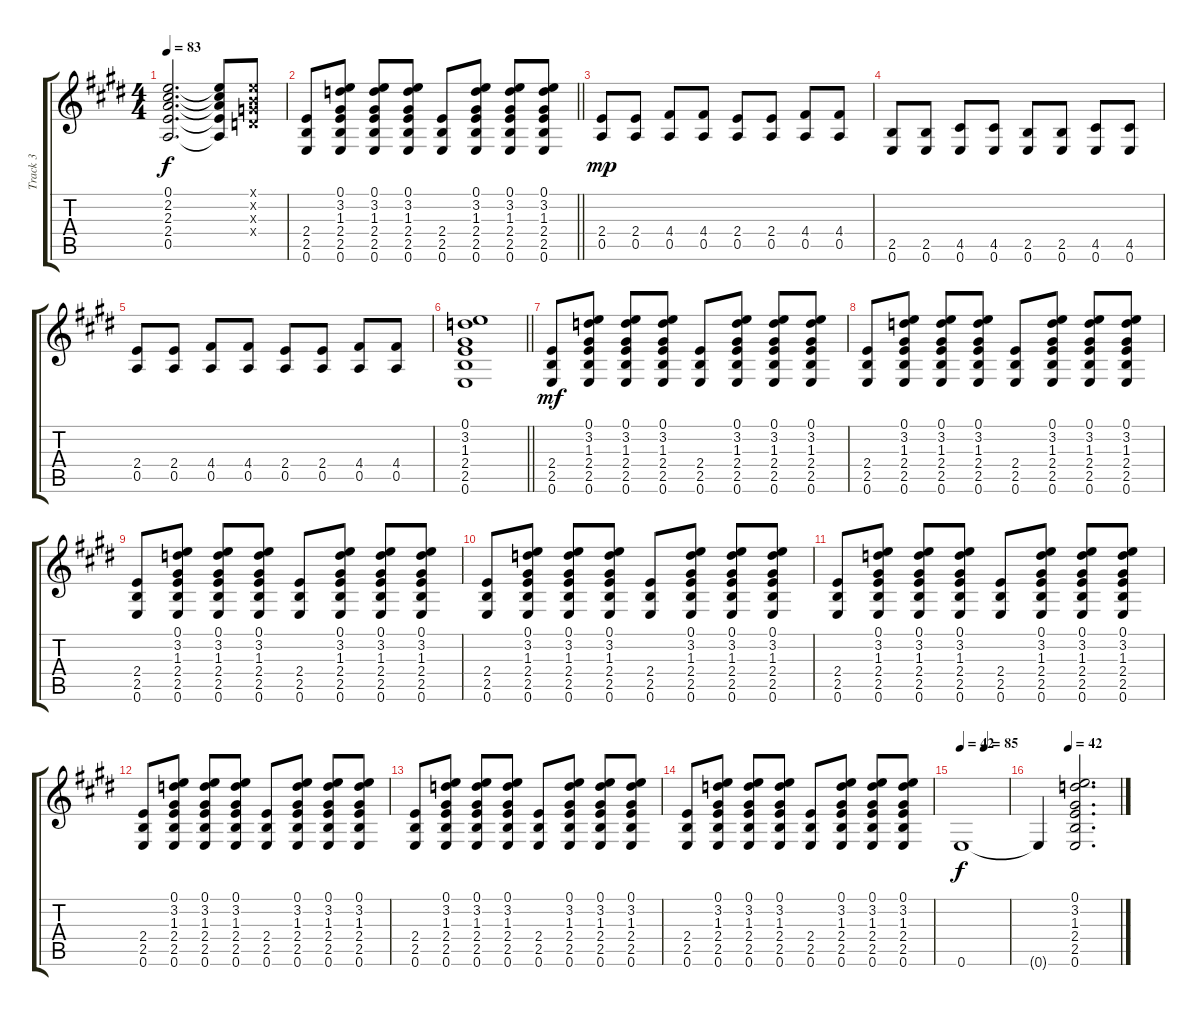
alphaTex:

\track ("Track 3" "Track 3") {instrument electricguitarclean}
\staff {score tabs}
\tuning (E4 B3 G3 D3 A2 E2) {hide}
\ts (4 4)
\tempo 83
\clef g2
\ks e
(0.1 2.2 2.3 2.4 0.5).2{d dy f} (0.1{t} 2.2{t} 2.3{t} 2.4{t} 0.5{t}).8 (0.1{x} 0.2{x} 0.3{x} 0.4{x}).8 |
\barLineRight lightlight
(2.4 2.5 0.6).8 (0.1 3.2 1.3 2.4 2.5 0.6).8 (0.1 3.2 1.3 2.4 2.5 0.6).8 (0.1 3.2 1.3 2.4 2.5 0.6).8 (2.4 2.5 0.6).8 (0.1 3.2 1.3 2.4 2.5 0.6).8 (0.1 3.2 1.3 2.4 2.5 0.6).8 (0.1 3.2 1.3 2.4 2.5 0.6).8 |
(2.4 0.5).8{dy mp} (2.4 0.5).8 (4.4 0.5).8 (4.4 0.5).8 (2.4 0.5).8 (2.4 0.5).8 (4.4 0.5).8 (4.4 0.5).8 |
(2.5 0.6).8 (2.5 0.6).8 (4.5 0.6).8 (4.5 0.6).8 (2.5 0.6).8 (2.5 0.6).8 (4.5 0.6).8 (4.5 0.6).8 |
(2.4 0.5).8 (2.4 0.5).8 (4.4 0.5).8 (4.4 0.5).8 (2.4 0.5).8 (2.4 0.5).8 (4.4 0.5).8 (4.4 0.5).8 |
\barLineRight lightlight
(0.1 3.2 1.3 2.4 2.5 0.6).1 |
(2.4 2.5 0.6).8{dy mf} (0.1 3.2 1.3 2.4 2.5 0.6).8 (0.1 3.2 1.3 2.4 2.5 0.6).8 (0.1 3.2 1.3 2.4 2.5 0.6).8 (2.4 2.5 0.6).8 (0.1 3.2 1.3 2.4 2.5 0.6).8 (0.1 3.2 1.3 2.4 2.5 0.6).8 (0.1 3.2 1.3 2.4 2.5 0.6).8 |
(2.4 2.5 0.6).8 (0.1 3.2 1.3 2.4 2.5 0.6).8 (0.1 3.2 1.3 2.4 2.5 0.6).8 (0.1 3.2 1.3 2.4 2.5 0.6).8 (2.4 2.5 0.6).8 (0.1 3.2 1.3 2.4 2.5 0.6).8 (0.1 3.2 1.3 2.4 2.5 0.6).8 (0.1 3.2 1.3 2.4 2.5 0.6).8 |
(2.4 2.5 0.6).8 (0.1 3.2 1.3 2.4 2.5 0.6).8 (0.1 3.2 1.3 2.4 2.5 0.6).8 (0.1 3.2 1.3 2.4 2.5 0.6).8 (2.4 2.5 0.6).8 (0.1 3.2 1.3 2.4 2.5 0.6).8 (0.1 3.2 1.3 2.4 2.5 0.6).8 (0.1 3.2 1.3 2.4 2.5 0.6).8 |
(2.4 2.5 0.6).8 (0.1 3.2 1.3 2.4 2.5 0.6).8 (0.1 3.2 1.3 2.4 2.5 0.6).8 (0.1 3.2 1.3 2.4 2.5 0.6).8 (2.4 2.5 0.6).8 (0.1 3.2 1.3 2.4 2.5 0.6).8 (0.1 3.2 1.3 2.4 2.5 0.6).8 (0.1 3.2 1.3 2.4 2.5 0.6).8 |
(2.4 2.5 0.6).8 (0.1 3.2 1.3 2.4 2.5 0.6).8 (0.1 3.2 1.3 2.4 2.5 0.6).8 (0.1 3.2 1.3 2.4 2.5 0.6).8 (2.4 2.5 0.6).8 (0.1 3.2 1.3 2.4 2.5 0.6).8 (0.1 3.2 1.3 2.4 2.5 0.6).8 (0.1 3.2 1.3 2.4 2.5 0.6).8 |
(2.4 2.5 0.6).8 (0.1 3.2 1.3 2.4 2.5 0.6).8 (0.1 3.2 1.3 2.4 2.5 0.6).8 (0.1 3.2 1.3 2.4 2.5 0.6).8 (2.4 2.5 0.6).8 (0.1 3.2 1.3 2.4 2.5 0.6).8 (0.1 3.2 1.3 2.4 2.5 0.6).8 (0.1 3.2 1.3 2.4 2.5 0.6).8 |
(2.4 2.5 0.6).8 (0.1 3.2 1.3 2.4 2.5 0.6).8 (0.1 3.2 1.3 2.4 2.5 0.6).8 (0.1 3.2 1.3 2.4 2.5 0.6).8 (2.4 2.5 0.6).8 (0.1 3.2 1.3 2.4 2.5 0.6).8 (0.1 3.2 1.3 2.4 2.5 0.6).8 (0.1 3.2 1.3 2.4 2.5 0.6).8 |
(2.4 2.5 0.6).8 (0.1 3.2 1.3 2.4 2.5 0.6).8 (0.1 3.2 1.3 2.4 2.5 0.6).8 (0.1 3.2 1.3 2.4 2.5 0.6).8 (2.4 2.5 0.6).8 (0.1 3.2 1.3 2.4 2.5 0.6).8 (0.1 3.2 1.3 2.4 2.5 0.6).8 (0.1 3.2 1.3 2.4 2.5 0.6).8 |
\tempo 42
\tempo (85 0.5)
0.6.1{dy f} |
\tempo (42 0.375)
0.6{t}.4 (0.1 3.2 1.3 2.4 2.5 0.6).2{d}
